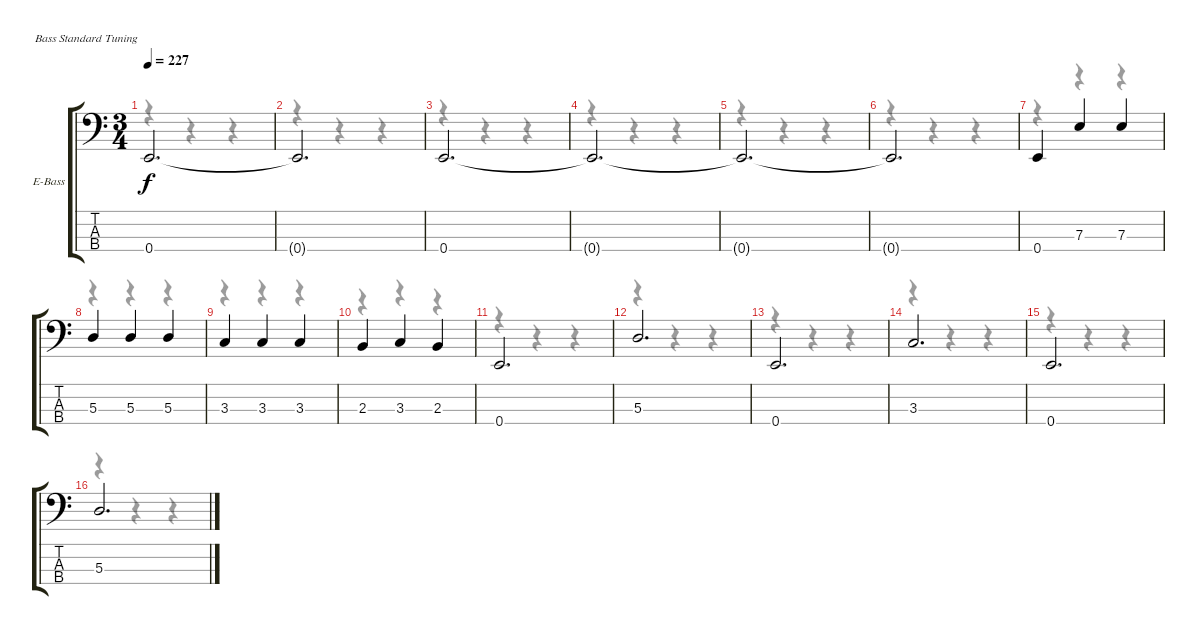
\bracketExtendMode groupsimilarinstruments
\firstSystemTrackNameOrientation horizontal
\otherSystemsTrackNameOrientation horizontal
\track ("Track 4" "E-Bass") {instrument electricbassfinger}
\staff {score tabs}
\tuning (G2 D2 A1 E1)
\voice
\ts (3 4)
\tempo 227
\clef f4
\ks c
0.4{t}.2{d dy f} |
0.4{t}.2{d} |
0.4.2{d} |
0.4{t}.2{d} |
0.4{t}.2{d} |
0.4{t}.2{d} |
0.4.4 7.3.4 7.3.4 |
5.3.4 5.3.4 5.3.4 |
3.3.4 3.3.4 3.3.4 |
2.3.4 3.3.4 2.3.4 |
0.4.2{d} |
5.3.2{d} |
0.4.2{d} |
3.3.2{d} |
0.4.2{d} |
5.3.2{d}
\voice
\clef f4
\ottava regular
\simile none
\ks c
r.4{dy mf} r.4 r.4 |
r.4 r.4 r.4 |
r.4 r.4 r.4 |
r.4 r.4 r.4 |
r.4 r.4 r.4 |
r.4 r.4 r.4 |
r.4 r.4 r.4 |
r.4 r.4 r.4 |
r.4 r.4 r.4 |
r.4 r.4 r.4 |
r.4 r.4 r.4 |
r.4 r.4 r.4 |
r.4 r.4 r.4 |
r.4 r.4 r.4 |
r.4 r.4 r.4 |
r.4 r.4 r.4
